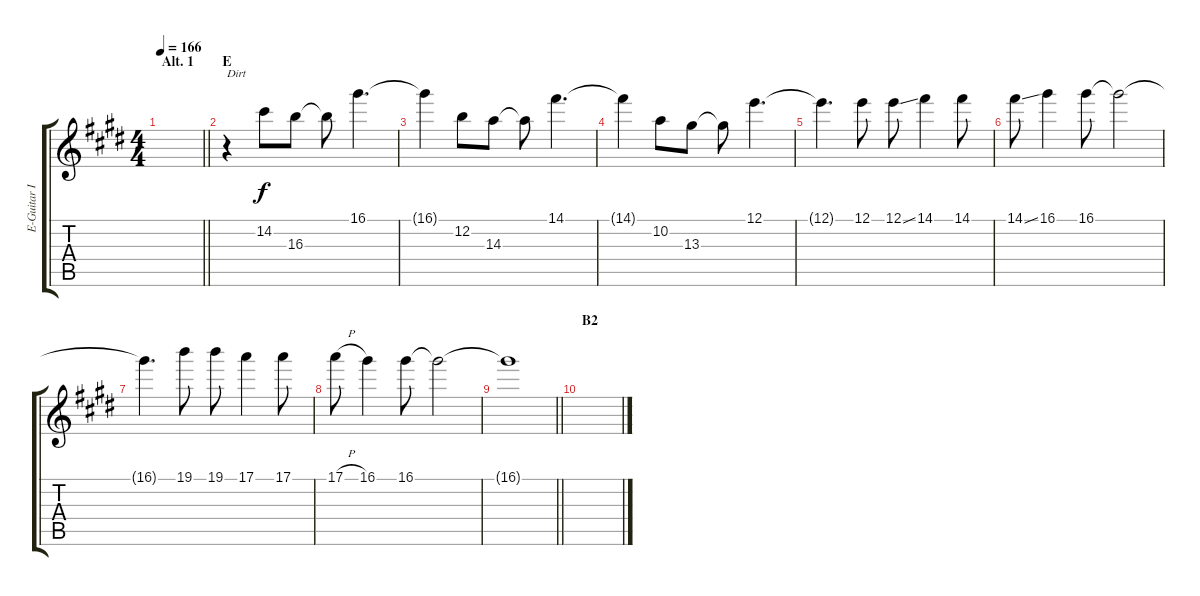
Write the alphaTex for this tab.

\track ("E-Guitar II (Solo)" "E-Guitar I") {instrument electricguitarjazz}
\staff {score tabs}
\tuning (E4 B3 G3 D3 A2 E2) {hide}
\ts (4 4)
\section ("" "Alt. 1")
\tempo 166
\clef g2
\barLineRight lightlight
\ks e
|
\section ("" "E")
r.4{txt "Dirt"} 14.2.8 16.3.8 16.3{t}.8 16.1.4{d} |
16.1{t}.4 12.2.8 14.3.8 14.3{t}.8 14.1.4{d} |
14.1{t}.4 10.2.8 13.3.8 13.3{t}.8 12.1.4{d} |
12.1{t}.4{d} 12.1.8 12.1{ss}.8 14.1.4 14.1.8 |
14.1{ss}.8 16.1.4 16.1.8 16.1{t}.2 |
16.1{t}.4{d} 19.1.8 19.1.8 17.1.4 17.1.8 |
17.1{h}.8 16.1.4 16.1.8 16.1{t}.2 |
\barLineRight lightlight
16.1{t}.1 |
\section ("" "B2")
